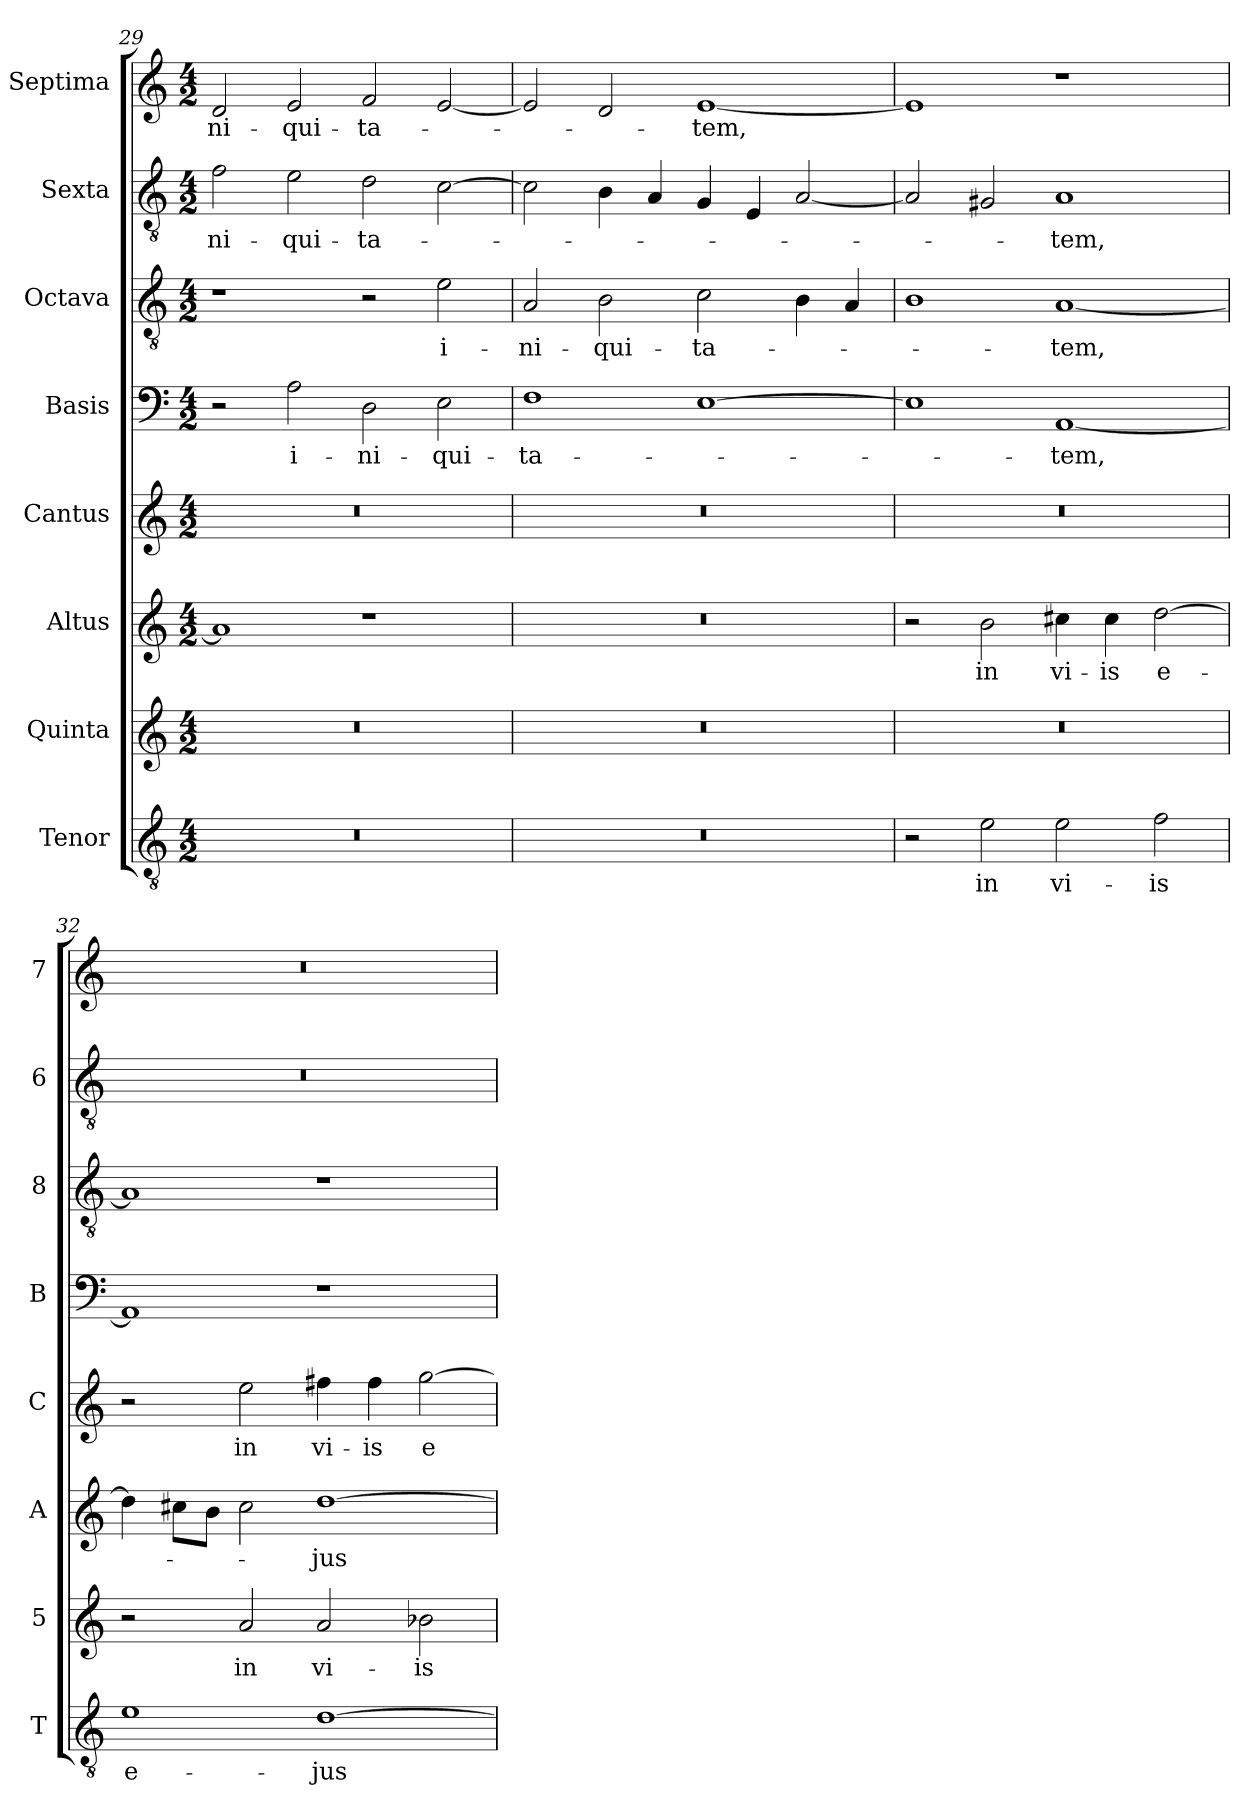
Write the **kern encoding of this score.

**kern	**text	**kern	**text	**kern	**text	**kern	**text	**kern	**text	**kern	**text	**kern	**text	**kern	**text
*part8	*part8	*part7	*part7	*part6	*part6	*part5	*part5	*part4	*part4	*part3	*part3	*part2	*part2	*part1	*part1
*staff8	*staff8	*staff7	*staff7	*staff6	*staff6	*staff5	*staff5	*staff4	*staff4	*staff3	*staff3	*staff2	*staff2	*staff1	*staff1
*I"Tenor	*	*I"Quinta	*	*I"Altus	*	*I"Cantus	*	*I"Basis	*	*I"Octava	*	*I"Sexta	*	*I"Septima	*
*I'T	*	*I'5	*	*I'A	*	*I'C	*	*I'B	*	*I'8	*	*I'6	*	*I'7	*
*clefGv2	*	*clefG2	*	*clefG2	*	*clefG2	*	*clefF4	*	*clefGv2	*	*clefGv2	*	*clefG2	*
*k[]	*	*k[]	*	*k[]	*	*k[]	*	*k[]	*	*k[]	*	*k[]	*	*k[]	*
*C:	*	*C:	*	*C:	*	*C:	*	*C:	*	*C:	*	*C:	*	*C:	*
*M4/2	*	*M4/2	*	*M4/2	*	*M4/2	*	*M4/2	*	*M4/2	*	*M4/2	*	*M4/2	*
=29	=29	=29	=29	=29	=29	=29	=29	=29	=29	=29	=29	=29	=29	=29	=29
!	!	!	!	!	!	!	!	!	!	!	!	!	!LO:LY:b	!	!LO:LY:b
0r	.	0r	.	1a]	.	0r	.	2r	.	1r	.	2f\	-ni-	2d/	-ni-
!	!	!	!	!	!	!	!	!	!LO:LY:b	!	!	!	!LO:LY:b	!	!LO:LY:b
.	.	.	.	.	.	.	.	2A\	i-	.	.	2e\	-qui-	2e/	-qui-
!	!	!	!	!	!	!	!	!	!LO:LY:b	!	!	!	!LO:LY:b	!	!LO:LY:b
.	.	.	.	1r	.	.	.	2D\	-ni-	2r	.	2d\	-ta-	2f/	-ta-
!	!	!	!	!	!	!	!	!	!LO:LY:b	!	!LO:LY:b	!	!	!	!
.	.	.	.	.	.	.	.	2E\	-qui-	2e\	i-	[2c\	.	[2e/	.
=30	=30	=30	=30	=30	=30	=30	=30	=30	=30	=30	=30	=30	=30	=30	=30
!	!	!	!	!	!	!	!	!	!LO:LY:b	!	!LO:LY:b	!	!	!	!
0r	.	0r	.	0r	.	0r	.	1F	-ta-	2A/	-ni-	2c\]	.	2e/]	.
!	!	!	!	!	!	!	!	!	!	!	!LO:LY:b	!	!	!	!
.	.	.	.	.	.	.	.	.	.	2B\	-qui-	4B\	.	2d/	.
.	.	.	.	.	.	.	.	.	.	.	.	4A/	.	.	.
!	!	!	!	!	!	!	!	!	!	!	!LO:LY:b	!	!	!	!LO:LY:b
.	.	.	.	.	.	.	.	[1E	.	2c\	-ta-	4G/	.	[1e	-tem,
.	.	.	.	.	.	.	.	.	.	.	.	4E/	.	.	.
.	.	.	.	.	.	.	.	.	.	4B\	.	[2A/	.	.	.
.	.	.	.	.	.	.	.	.	.	4A/	.	.	.	.	.
=31	=31	=31	=31	=31	=31	=31	=31	=31	=31	=31	=31	=31	=31	=31	=31
2r	.	0r	.	2r	.	0r	.	1E]	.	1B	.	2A/]	.	1e]	.
!	!LO:LY:b	!	!	!	!LO:LY:b	!	!	!	!	!	!	!	!	!	!
2e\	in	.	.	2b\	in	.	.	.	.	.	.	2G#X/	.	.	.
!	!LO:LY:b	!	!	!	!LO:LY:b	!	!	!	!LO:LY:b	!	!LO:LY:b	!	!LO:LY:b	!	!
2e\	vi-	.	.	4cc#X\	vi-	.	.	[1AA	-tem,	[1A	-tem,	1A	-tem,	1r	.
!	!	!	!	!	!LO:LY:b	!	!	!	!	!	!	!	!	!	!
.	.	.	.	4cc#\	-is	.	.	.	.	.	.	.	.	.	.
!	!LO:LY:b	!	!	!	!LO:LY:b	!	!	!	!	!	!	!	!	!	!
2f\	-is	.	.	[2dd\	e-	.	.	.	.	.	.	.	.	.	.
=32	=32	=32	=32	=32	=32	=32	=32	=32	=32	=32	=32	=32	=32	=32	=32
!	!LO:LY:b	!	!	!	!	!	!	!	!	!	!	!	!	!	!
1e	e-	2r	.	4dd\]	.	2r	.	1AA]	.	1A]	.	0r	.	0r	.
.	.	.	.	8cc#X\L	.	.	.	.	.	.	.	.	.	.	.
.	.	.	.	8b\J	.	.	.	.	.	.	.	.	.	.	.
!	!	!	!LO:LY:b	!	!	!	!LO:LY:b	!	!	!	!	!	!	!	!
.	.	2a/	in	2cc#\	.	2ee\	in	.	.	.	.	.	.	.	.
!	!LO:LY:b	!	!LO:LY:b	!	!LO:LY:b	!	!LO:LY:b	!	!	!	!	!	!	!	!
[1d	-jus	2a/	vi-	[1dd	-jus	4ff#X\	vi-	1r	.	1r	.	.	.	.	.
!	!	!	!	!	!	!	!LO:LY:b	!	!	!	!	!	!	!	!
.	.	.	.	.	.	4ff#\	-is	.	.	.	.	.	.	.	.
!	!	!	!LO:LY:b	!	!	!	!LO:LY:b	!	!	!	!	!	!	!	!
.	.	2b-X\	-is	.	.	[2gg\	e-	.	.	.	.	.	.	.	.
=	=	=	=	=	=	=	=	=	=	=	=	=	=	=	=
*-	*-	*-	*-	*-	*-	*-	*-	*-	*-	*-	*-	*-	*-	*-	*-
